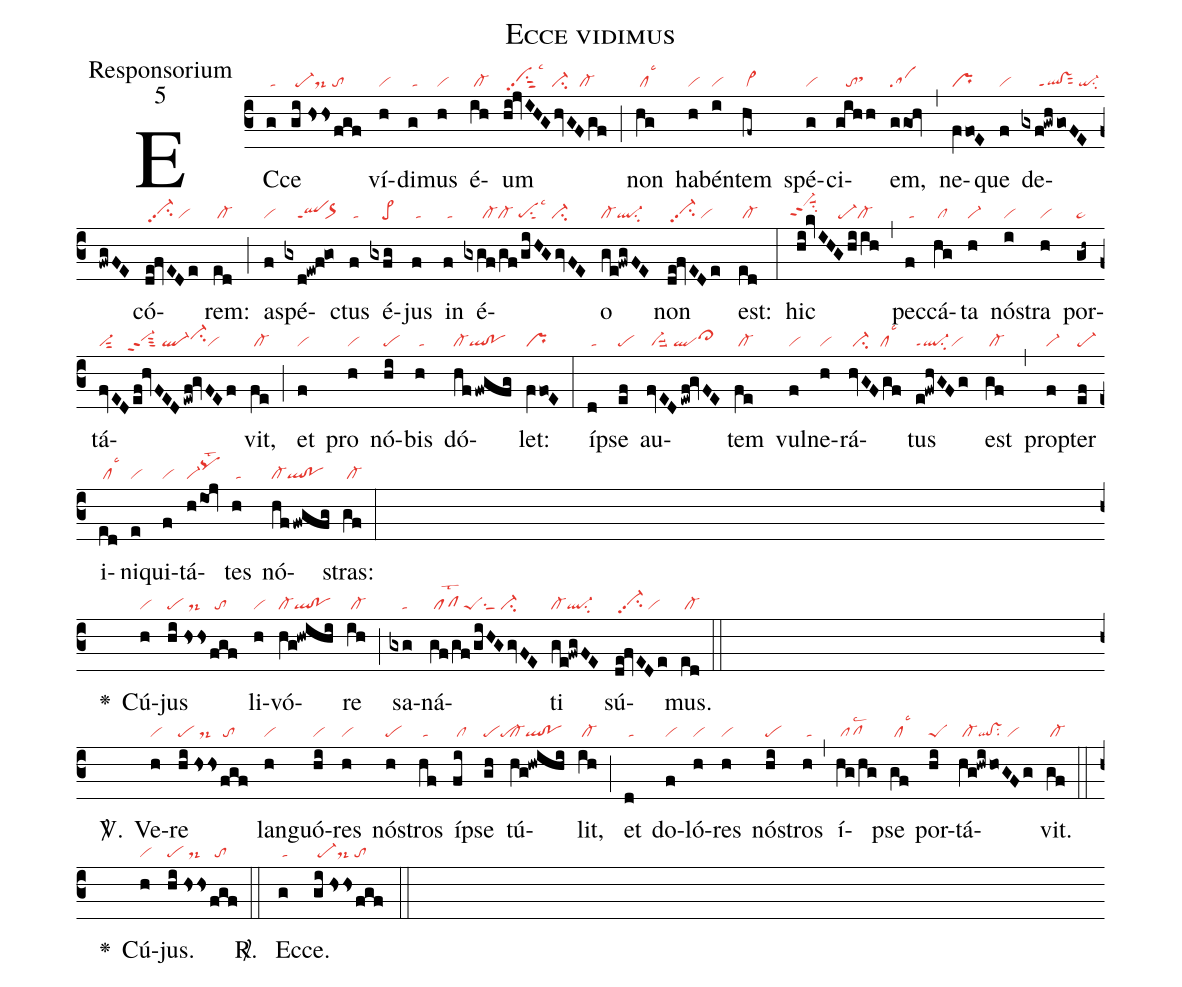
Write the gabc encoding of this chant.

name:Ecce vidimus ;
office-part:Responsorium;
mode:5;
nabc-lines: 1;
%%
(c3) EC(g|/ta)ce(gi//hshs/fgf|/pe-ds-/to) ví(h|vi)di(g|/ta)mus(h|vi) é(ih|/cl-)um(hi!jvIHG/hvGFgf|/vihhpp2su1sut2lsc3//ci-///cl-) (;)
non(hg|/cllsc3) ha(h|vi)bén(i|vi)tem(hf~|/cl~) spé(g|vi)ci(gihh|///tosthi)em,(ggo!hv|sa) (,) ne(fVfo!E|pr)que(f|vi) de(gxf!gwhgoFE/fwgFE|/////ql!vsppt1sut2/qi-su2)có(de!fvEDe|/vi-hhpp2su2/vi)rem:(ed|/cl-) (;)
a(f|vi)spé(gxd!ew!f!go|////qlppt1``or>)ctus(f|/ta) é(gxfg|////pe>)jus(f|/ta) in(f|/ta) é(gxgf/gf/giHG/gvFE|//////cl-cl-/pesu1sut1lsc3/ci-)o(ge!fwgFE|cl-ql-su2) non(de!fvEDe|/vi-hhpp2su2/vi) est:(ed|/cl-) (:)
hic(hi!kvIHG/hiih|``vi-hkppt2suu1su2//////pe-cl-) (,) pec(f|/ta)cá(hg|/cl)ta(h|vi-) nó(i|vi)stra(h|vi) por(gh~|pe~)tá(fvEDef!hvFED/ewf!gvFEf|vi-sut2////vi-hhppt2sut3/ql-ci-hivi)vit,(fe|/cl-) (;)
et(f|vi) pro(h|vi) nó(hi|pe)bis(h|/ta) dó(hf/fwgfg|cl-ql!po)let:(fVfo!E|pr) (:)
í(d|/ta)pse(ef|pe) au(fvED/ewf!gvFE|/vi-suu2/qlci~hi)tem(fe|/cl-) vul(f|vi)ne(h|vi)rá(hvGFgf|/ci-///cllsc3)tus(e!fwhGFg|ql-ppt1su2vi) est(gf|/cl-) (,)
prop(f|vi-)ter(ef|pe-) i(ed|/cllsc3)ni(e|vi)qui(f|vi)tá(h/ioj|vi-pqhjlst2)tes(h|/ta) nó(hffwgfg|cl-ql!po)stras:(gf|/cl-) (:Z)

<v>\greheightstar</v>() Cú(h|vi)jus(hi//hshs/fgf|pe/ds-////to) li(h|vi)vó(hg!hwihi|cl-ql!po)re(ih|/cl-) (;)
sa(gxg|////ta)ná(gf/gf/giHG/gvFE|/pflst2/peSsu1sut1/ci-)ti(ge!fwgFE|cl-ql-su2) sú(de!fvEDe|/vi-hhpp2su2/vi)mus.(ed|/cl-) (::Z)

<sp>V/</sp>.() Ve(h|vi)re(hi//hshs/fgf|pe/ds-///to)  lan(h|vi)guó(hi|vi)res(h|vi) nó(h|pe)stros(hf|/ta) í(fi|/cl)pse(gh|pepe) tú(hg!hwihi|cl-ql!po)lit,(ih|/cl-) (;)
et(d|/ta) do(f|vi)ló(h|vi)res(h|vi) nó(hi|pe)stros(h|/ta) (,) í(hg/hg|/pflsc2)pse(gf|/cllsc3) por(hi|peS)tá(hg!hwihoGFg|/cl-ql!vssu2/vi)vit.(gf|/cl-) (::)

<v>\greheightstar</v>() Cú(h|vi)jus.(hi//hshs/fgf|pe/ds-////to) (::) <sp>R/</sp>.() Ec(g|/ta)ce.(gi//hshs/fgf|/pe-ds-/to) (::)
